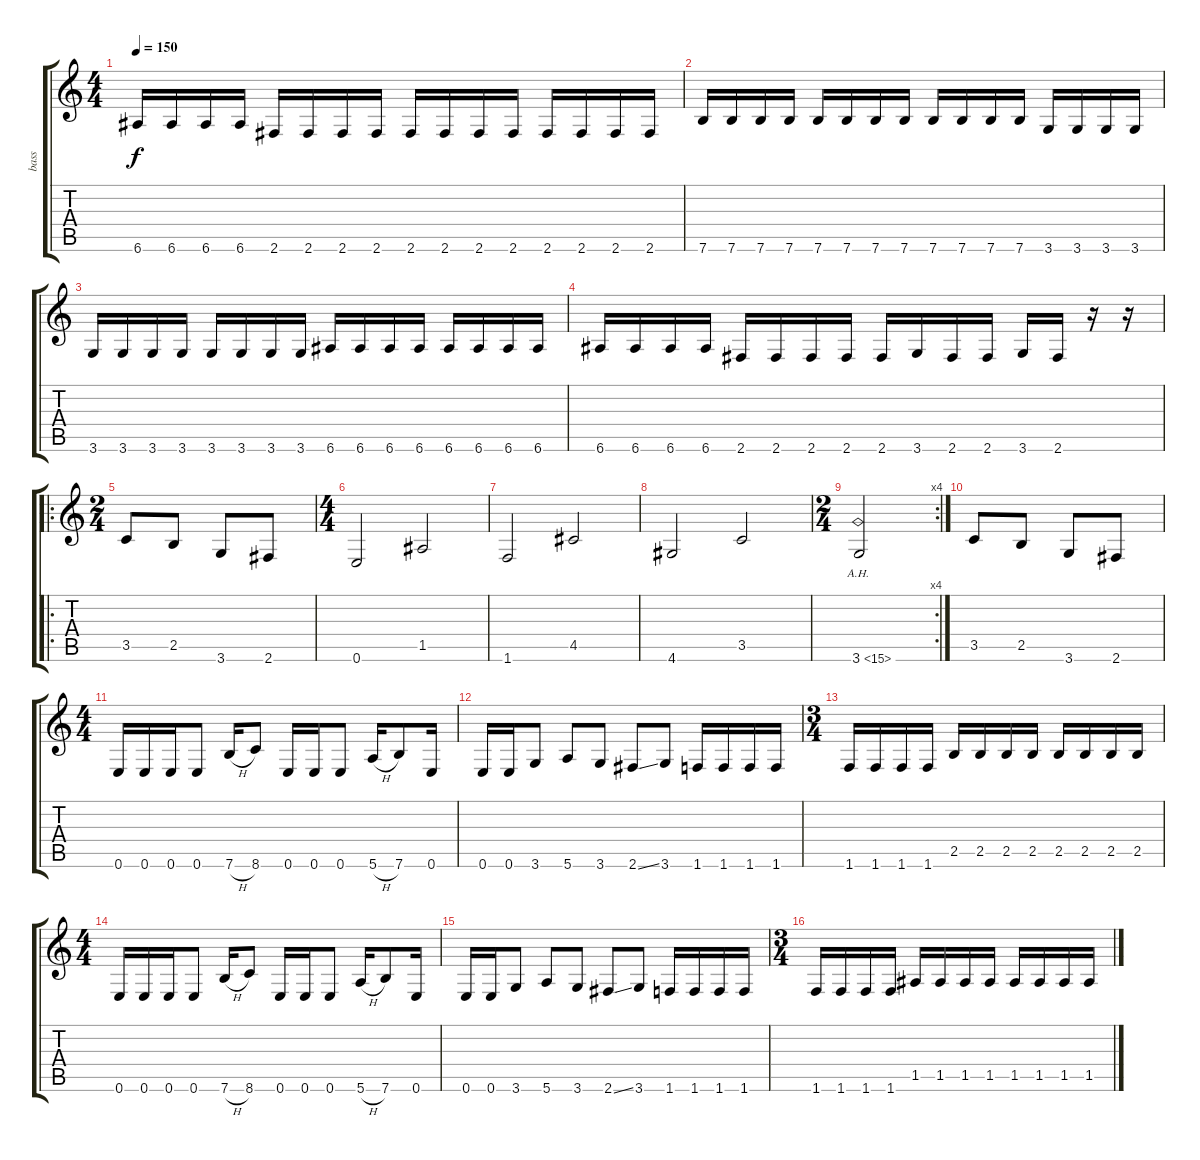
\track ("bass" "bass") {instrument electricbassfinger}
\staff {score tabs}
\tuning (E4 B3 G3 D3 A2 E2) {hide}
\ts (4 4)
\tempo 150
\clef g2
\ks c
6.6.16{dy f} 6.6.16 6.6.16 6.6.16 2.6.16 2.6.16 2.6.16 2.6.16 2.6.16 2.6.16 2.6.16 2.6.16 2.6.16 2.6.16 2.6.16 2.6.16 |
7.6.16 7.6.16 7.6.16 7.6.16 7.6.16 7.6.16 7.6.16 7.6.16 7.6.16 7.6.16 7.6.16 7.6.16 3.6.16 3.6.16 3.6.16 3.6.16 |
3.6.16 3.6.16 3.6.16 3.6.16 3.6.16 3.6.16 3.6.16 3.6.16 6.6.16 6.6.16 6.6.16 6.6.16 6.6.16 6.6.16 6.6.16 6.6.16 |
6.6.16 6.6.16 6.6.16 6.6.16 2.6.16 2.6.16 2.6.16 2.6.16 2.6.16 3.6.16 2.6.16 2.6.16 3.6.16 2.6.16 r.16 r.16 |
\ro
\ts (2 4)
3.5.8 2.5.8 3.6.8 2.6.8 |
\ts (4 4)
0.6.2 1.5.2 |
1.6.2 4.5.2 |
4.6.2 3.5.2 |
\rc 4
\ts (2 4)
3.6{ah 12}.2 |
3.5.8 2.5.8 3.6.8 2.6.8 |
\ts (4 4)
0.6.16 0.6.16 0.6.16 0.6.8 7.6{h}.16 8.6.8 0.6.16 0.6.16 0.6.8 5.6{h}.16 7.6.8 0.6.16 |
0.6.16 0.6.16 3.6.8 5.6.8 3.6.8 2.6{ss}.8 3.6.8 1.6.16 1.6.16 1.6.16 1.6.16 |
\ts (3 4)
1.6.16 1.6.16 1.6.16 1.6.16 2.5.16 2.5.16 2.5.16 2.5.16 2.5.16 2.5.16 2.5.16 2.5.16 |
\ts (4 4)
0.6.16 0.6.16 0.6.16 0.6.8 7.6{h}.16 8.6.8 0.6.16 0.6.16 0.6.8 5.6{h}.16 7.6.8 0.6.16 |
0.6.16 0.6.16 3.6.8 5.6.8 3.6.8 2.6{ss}.8 3.6.8 1.6.16 1.6.16 1.6.16 1.6.16 |
\ts (3 4)
1.6.16 1.6.16 1.6.16 1.6.16 1.5.16 1.5.16 1.5.16 1.5.16 1.5.16 1.5.16 1.5.16 1.5.16
